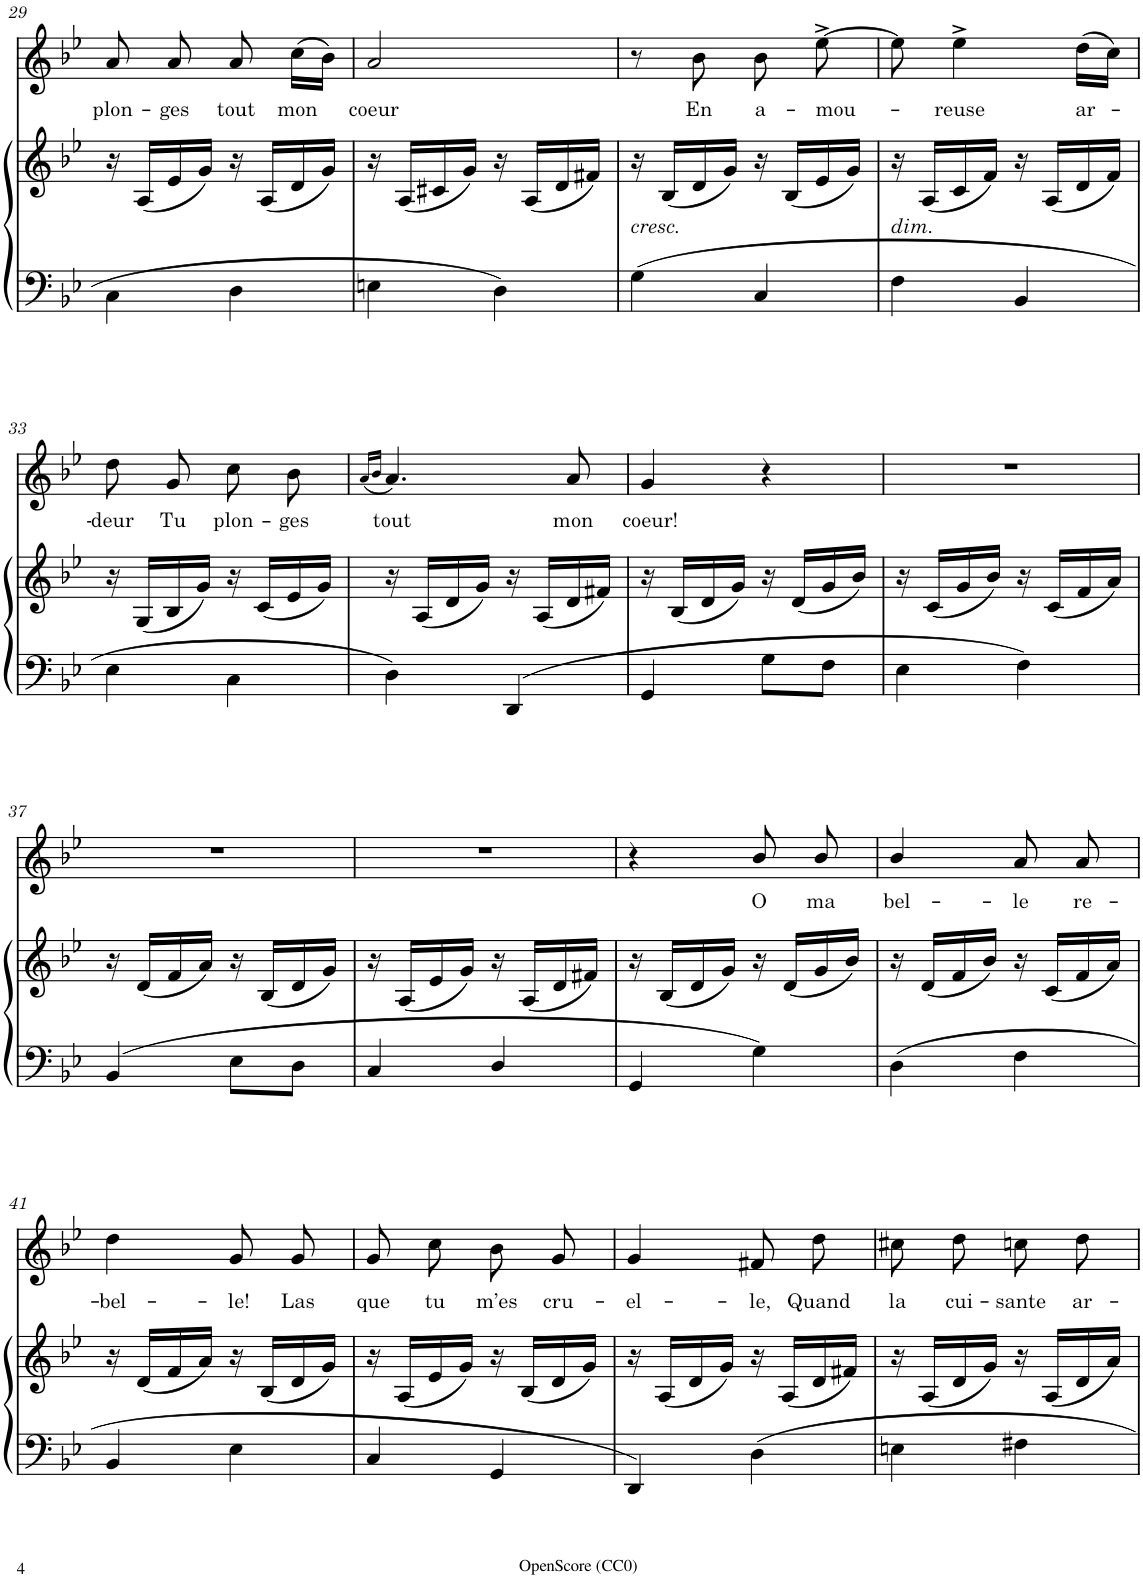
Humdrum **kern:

**kern	**kern	**kern	**text
*part2	*part2	*part1	*part1
*staff3	*staff2	*staff1	*staff1
*I"Piano	*	*I"Voice	*
*I'Pno	*	*	*
!!LO:PB:g=z
*clefF4	*clefG2	*clefG2	*
*k[b-e-]	*k[b-e-]	*k[b-e-]	*
*M2/4	*M2/4	*M2/4	*
=29	=29	=29	=29
!	!	!	!LO:LY:b
4C\	16r	8a/	plon-
.	(16A/LL	.	.
!	!	!	!LO:LY:b
.	16e-/	8a/	-ges
.	16g/JJ)	.	.
!	!	!	!LO:LY:b
4D\	16r	8a/	tout
.	(16A/LL	.	.
!	!	!	!LO:LY:b
.	16d/	(16cc\LL	mon
.	16g/JJ)	16b-\JJ)	.
=30	=30	=30	=30
!	!	!	!LO:LY:b
4En\	16r	2a/	coeur
.	(16A/LL	.	.
.	16c#X/	.	.
.	16g/JJ)	.	.
4D\	16r	.	.
.	(16A/LL	.	.
.	16d/	.	.
.	16f#X/JJ)	.	.
=31	=31	=31	=31
!	!LO:TX:b:i:t=cresc.	!	!
4G\	16r	8r	.
.	(16B-/LL	.	.
!	!	!	!LO:LY:b
.	16d/	8b-\	En
.	16g/JJ)	.	.
!	!	!	!LO:LY:b
4C/	16r	8b-\	a-
.	(16B-/LL	.	.
!	!	!	!LO:LY:b
.	16e-/	[8ee-^\	-mou-
.	16g/JJ)	.	.
=32	=32	=32	=32
!	!LO:TX:b:i:t=dim.	!	!
4F\	16r	8ee-\]	.
.	(16A/LL	.	.
!	!	!	!LO:LY:b
.	16c/	4ee-^\	-reuse
.	16f/JJ)	.	.
4BB-/	16r	.	.
.	(16A/LL	.	.
!	!	!	!LO:LY:b
.	16d/	(16dd\LL	ar-
.	16f/JJ)	16cc\JJ)	.
!!LO:LB:g=z
=33	=33	=33	=33
!	!	!	!LO:LY:b
4E-\	16r	8dd\	-deur
.	(16G/LL	.	.
!	!	!	!LO:LY:b
.	16B-/	8g/	Tu
.	16g/JJ)	.	.
!	!	!	!LO:LY:b
4C\	16r	8cc\	plon-
.	(16c/LL	.	.
!	!	!	!LO:LY:b
.	16e-/	8b-\	-ges
.	16g/JJ)	.	.
=34	=34	=34	=34
.	.	(16qa/LL	.
.	.	16qb-/JJ	.
!	!	!	!LO:LY:b
4D\	16r	4.a/)	tout
.	(16A/LL	.	.
.	16d/	.	.
.	16g/JJ)	.	.
4DD/	16r	.	.
.	(16A/LL	.	.
!	!	!	!LO:LY:b
.	16d/	8a/	mon
.	16f#X/JJ)	.	.
=35	=35	=35	=35
!	!	!	!LO:LY:b
4GG/	16r	4g/	coeur!
.	(16B-/LL	.	.
.	16d/	.	.
.	16g/JJ)	.	.
8G\L	16r	4r	.
.	(16d/LL	.	.
8F\J	16g/	.	.
.	16b-/JJ)	.	.
=36	=36	=36	=36
4E-\	16r	2r	.
.	(16c/LL	.	.
.	16g/	.	.
.	16b-/JJ)	.	.
4F\	16r	.	.
.	(16c/LL	.	.
.	16f/	.	.
.	16a/JJ)	.	.
!!LO:LB:g=z
=37	=37	=37	=37
4BB-/	16r	2r	.
.	(16d/LL	.	.
.	16f/	.	.
.	16a/JJ)	.	.
8E-\L	16r	.	.
.	(16B-/LL	.	.
8D\J	16d/	.	.
.	16g/JJ)	.	.
=38	=38	=38	=38
4C/	16r	2r	.
.	(16A/LL	.	.
.	16e-/	.	.
.	16g/JJ)	.	.
4D/	16r	.	.
.	(16A/LL	.	.
.	16d/	.	.
.	16f#X/JJ)	.	.
=39	=39	=39	=39
4GG/	16r	4r	.
.	(16B-/LL	.	.
.	16d/	.	.
.	16g/JJ)	.	.
!	!	!	!LO:LY:b
4G\	16r	8b-/	O
.	(16d/LL	.	.
!	!	!	!LO:LY:b
.	16g/	8b-/	ma
.	16b-/JJ)	.	.
=40	=40	=40	=40
!	!	!	!LO:LY:b
4D\	16r	4b-/	bel-
.	(16d/LL	.	.
.	16f/	.	.
.	16b-/JJ)	.	.
!	!	!	!LO:LY:b
4F\	16r	8a/	-le
.	(16c/LL	.	.
!	!	!	!LO:LY:b
.	16f/	8a/	re-
.	16a/JJ)	.	.
!!LO:LB:g=z
=41	=41	=41	=41
!	!	!	!LO:LY:b
4BB-/	16r	4dd\	-bel-
.	(16d/LL	.	.
.	16f/	.	.
.	16a/JJ)	.	.
!	!	!	!LO:LY:b
4E-\	16r	8g/	-le!
.	(16B-/LL	.	.
!	!	!	!LO:LY:b
.	16d/	8g/	Las
.	16g/JJ)	.	.
=42	=42	=42	=42
!	!	!	!LO:LY:b
4C/	16r	8g/	que
.	(16A/LL	.	.
!	!	!	!LO:LY:b
.	16e-/	8cc\	tu
.	16g/JJ)	.	.
!	!	!	!LO:LY:b
4GG/	16r	8b-\	m’es
.	(16B-/LL	.	.
!	!	!	!LO:LY:b
.	16d/	8g/	cru-
.	16g/JJ)	.	.
=43	=43	=43	=43
!	!	!	!LO:LY:b
4DD/	16r	4g/	-el-
.	(16A/LL	.	.
.	16d/	.	.
.	16g/JJ)	.	.
!	!	!	!LO:LY:b
4D\	16r	8f#X/	-le,
.	(16A/LL	.	.
!	!	!	!LO:LY:b
.	16d/	8dd\	Quand
.	16f#X/JJ)	.	.
=44	=44	=44	=44
!	!	!	!LO:LY:b
4En\	16r	8cc#X\	la
.	(16A/LL	.	.
!	!	!	!LO:LY:b
.	16d/	8dd\	cui-
.	16g/JJ)	.	.
!	!	!	!LO:LY:b
4F#X\	16r	8ccn\	-sante
.	(16A/LL	.	.
!	!	!	!LO:LY:b
.	16d/	8dd\	ar-
.	16a/JJ)	.	.
=	=	=	=
*-	*-	*-	*-
